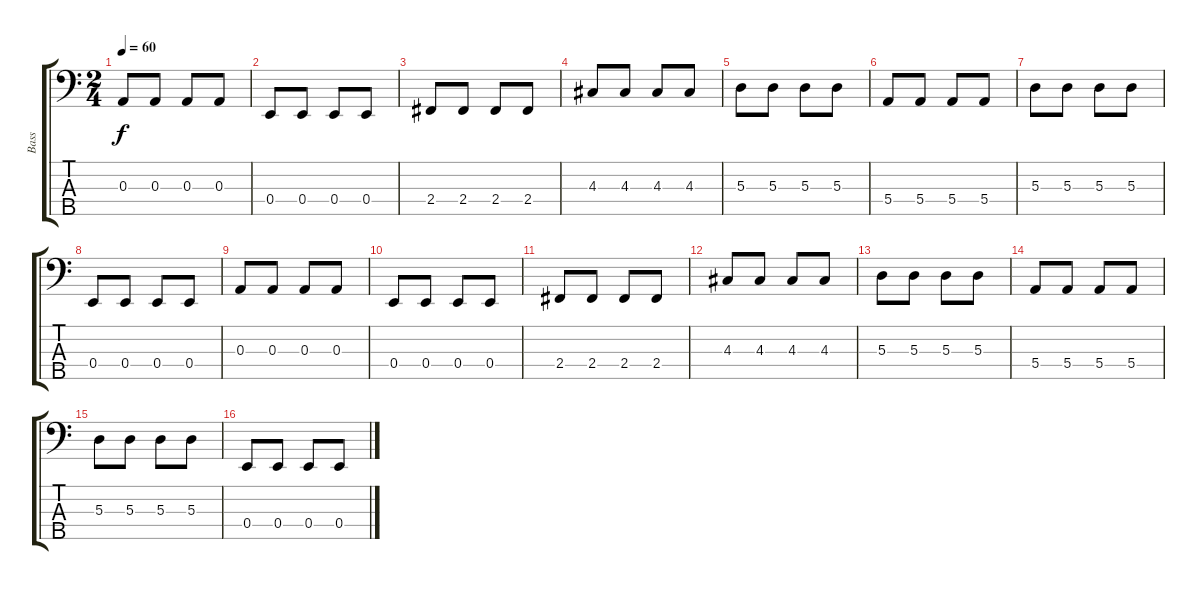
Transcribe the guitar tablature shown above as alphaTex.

\track ("Bass" "Bass") {instrument electricbassfinger}
\staff {score tabs}
\tuning (G2 D2 A1 E1 B0) {hide}
\ts (2 4)
\tempo 60
\clef f4
\ks c
0.3.8{dy f} 0.3.8 0.3.8 0.3.8 |
0.4.8 0.4.8 0.4.8 0.4.8 |
2.4.8 2.4.8 2.4.8 2.4.8 |
4.3.8 4.3.8 4.3.8 4.3.8 |
5.3.8 5.3.8 5.3.8 5.3.8 |
5.4.8 5.4.8 5.4.8 5.4.8 |
5.3.8 5.3.8 5.3.8 5.3.8 |
0.4.8 0.4.8 0.4.8 0.4.8 |
0.3.8 0.3.8 0.3.8 0.3.8 |
0.4.8 0.4.8 0.4.8 0.4.8 |
2.4.8 2.4.8 2.4.8 2.4.8 |
4.3.8 4.3.8 4.3.8 4.3.8 |
5.3.8 5.3.8 5.3.8 5.3.8 |
5.4.8 5.4.8 5.4.8 5.4.8 |
5.3.8 5.3.8 5.3.8 5.3.8 |
0.4.8 0.4.8 0.4.8 0.4.8
